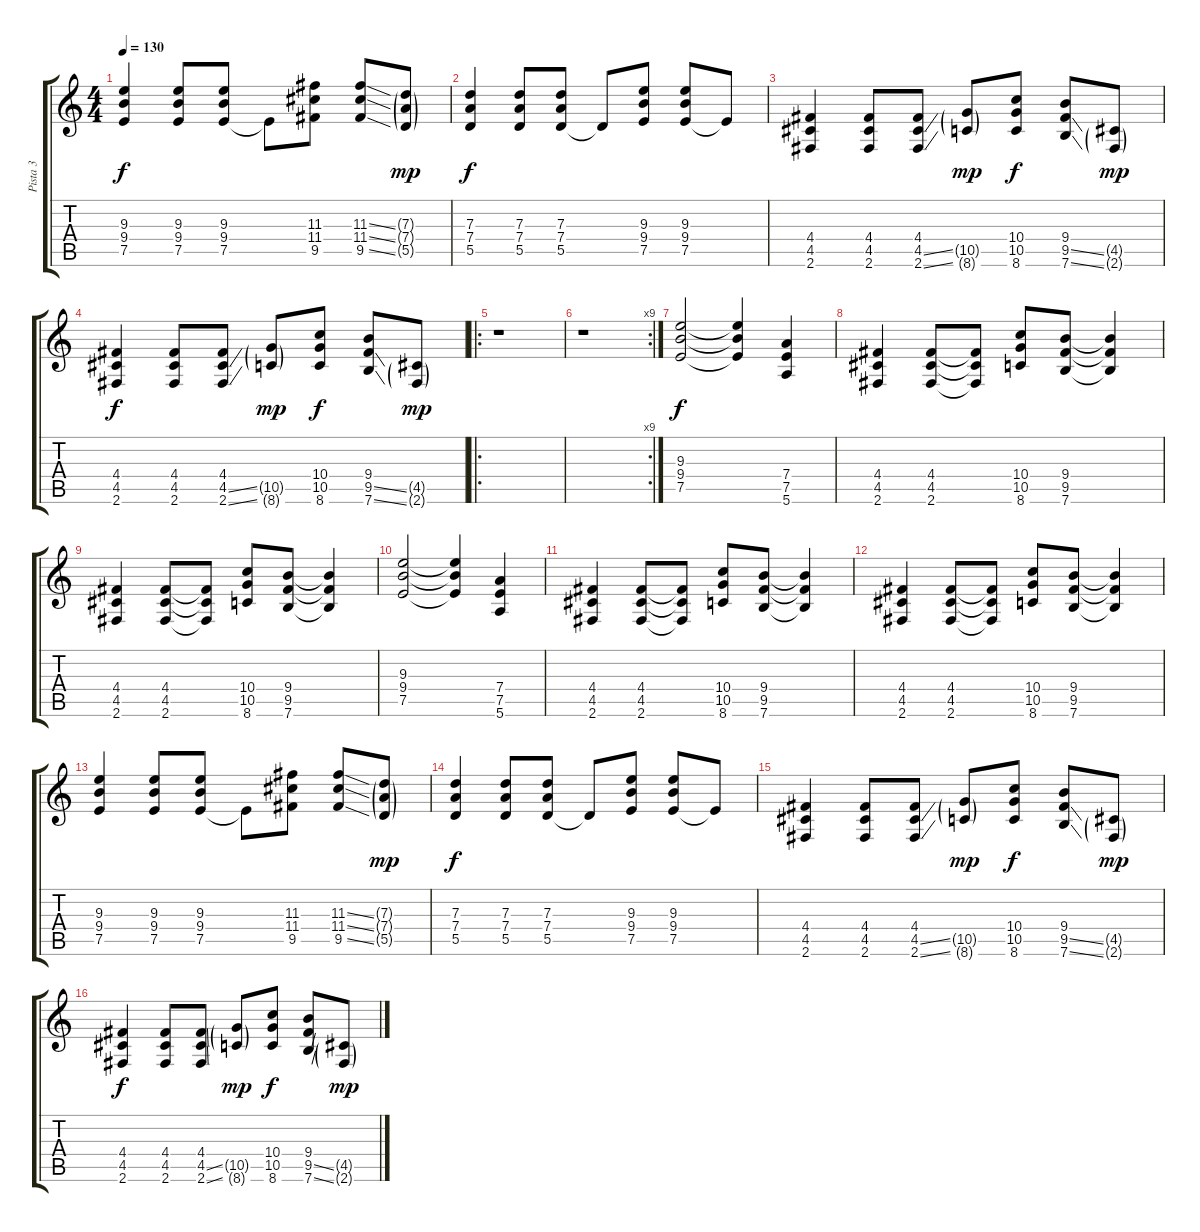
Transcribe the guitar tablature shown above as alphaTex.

\track ("Pista 3" "Pista 3") {instrument distortionguitar}
\staff {score tabs}
\tuning (E4 B3 G3 D3 A2 E2) {hide}
\ts (4 4)
\tempo 130
\clef g2
\ks c
(9.3 9.4 7.5).4{dy f} (9.3 9.4 7.5).8 (9.3 9.4 7.5).8 7.5{t}.8 (11.3 11.4 9.5).8 (11.3{ss} 11.4{ss} 9.5{ss}).8 (7.3{g} 7.4{g} 5.5{g}).8{dy mp} |
(7.3 7.4 5.5).4{dy f} (7.3 7.4 5.5).8 (7.3 7.4 5.5).8 5.5{t}.8 (9.3 9.4 7.5).8 (9.3 9.4 7.5).8 7.5{t}.8 |
(4.4 4.5 2.6).4 (4.4 4.5 2.6).8 (4.4 4.5{ss} 2.6{ss}).8 (10.5{g} 8.6{g}).8{dy mp} (10.4 10.5 8.6).8{dy f} (9.4 9.5{ss} 7.6{ss}).8 (4.5{g} 2.6{g}).8{dy mp} |
(4.4 4.5 2.6).4{dy f} (4.4 4.5 2.6).8 (4.4 4.5{ss} 2.6{ss}).8 (10.5{g} 8.6{g}).8{dy mp} (10.4 10.5 8.6).8{dy f} (9.4 9.5{ss} 7.6{ss}).8 (4.5{g} 2.6{g}).8{dy mp} |
\ro
r.1 |
\rc 9
r.1 |
(9.3 9.4 7.5).2{dy f} (9.3{t} 9.4{t} 7.5{t}).4 (7.4 7.5 5.6).4 |
(4.4 4.5 2.6).4 (4.4 4.5 2.6).8 (4.4{t} 4.5{t} 2.6{t}).8 (10.4 10.5 8.6).8 (9.4 9.5 7.6).8 (9.4{t} 9.5{t} 7.6{t}).4 |
(4.4 4.5 2.6).4 (4.4 4.5 2.6).8 (4.4{t} 4.5{t} 2.6{t}).8 (10.4 10.5 8.6).8 (9.4 9.5 7.6).8 (9.4{t} 9.5{t} 7.6{t}).4 |
(9.3 9.4 7.5).2 (9.3{t} 9.4{t} 7.5{t}).4 (7.4 7.5 5.6).4 |
(4.4 4.5 2.6).4 (4.4 4.5 2.6).8 (4.4{t} 4.5{t} 2.6{t}).8 (10.4 10.5 8.6).8 (9.4 9.5 7.6).8 (9.4{t} 9.5{t} 7.6{t}).4 |
(4.4 4.5 2.6).4 (4.4 4.5 2.6).8 (4.4{t} 4.5{t} 2.6{t}).8 (10.4 10.5 8.6).8 (9.4 9.5 7.6).8 (9.4{t} 9.5{t} 7.6{t}).4 |
(9.3 9.4 7.5).4 (9.3 9.4 7.5).8 (9.3 9.4 7.5).8 7.5{t}.8 (11.3 11.4 9.5).8 (11.3{ss} 11.4{ss} 9.5{ss}).8 (7.3{g} 7.4{g} 5.5{g}).8{dy mp} |
(7.3 7.4 5.5).4{dy f} (7.3 7.4 5.5).8 (7.3 7.4 5.5).8 5.5{t}.8 (9.3 9.4 7.5).8 (9.3 9.4 7.5).8 7.5{t}.8 |
(4.4 4.5 2.6).4 (4.4 4.5 2.6).8 (4.4 4.5{ss} 2.6{ss}).8 (10.5{g} 8.6{g}).8{dy mp} (10.4 10.5 8.6).8{dy f} (9.4 9.5{ss} 7.6{ss}).8 (4.5{g} 2.6{g}).8{dy mp} |
(4.4 4.5 2.6).4{dy f} (4.4 4.5 2.6).8 (4.4 4.5{ss} 2.6{ss}).8 (10.5{g} 8.6{g}).8{dy mp} (10.4 10.5 8.6).8{dy f} (9.4 9.5{ss} 7.6{ss}).8 (4.5{g} 2.6{g}).8{dy mp}
